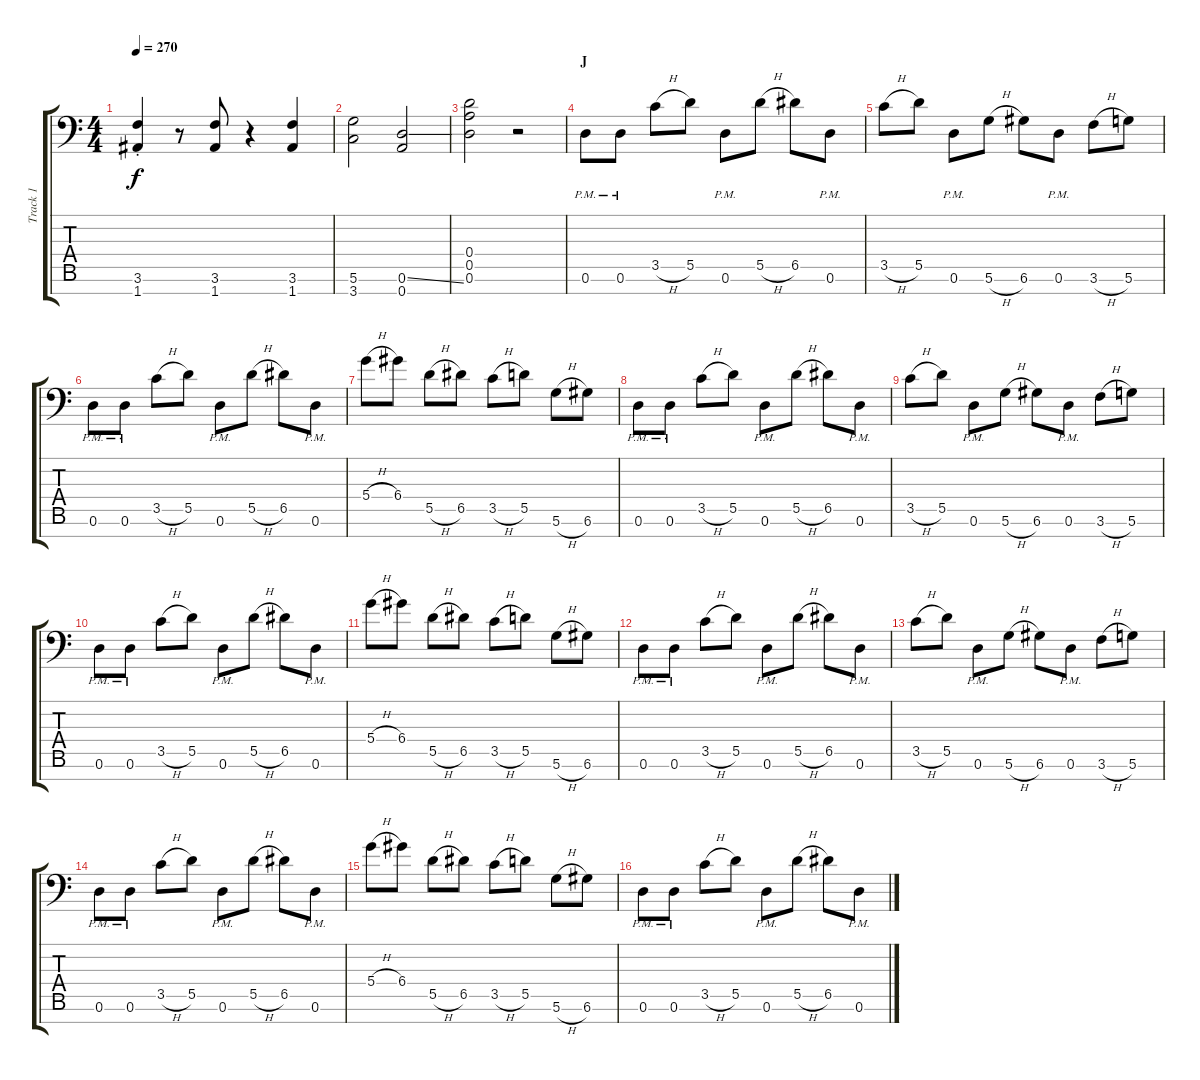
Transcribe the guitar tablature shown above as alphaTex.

\track ("Track 1" "Track 1") {instrument distortionguitar}
\staff {score tabs}
\tuning (E4 B3 G3 D3 A2 D2 A1) {hide}
\ts (4 4)
\tempo 270
\clef f4
\ks c
(3.6{st} 1.7{st}).4{dy f} r.8 (3.6 1.7).8 r.4 (3.6 1.7).4 |
(5.6 3.7).2 (0.6{ss} 0.7).2 |
(0.4 0.5 0.6).2 r.2 |
\section ("" "J")
0.6{pm}.8 0.6{pm}.8 3.5{h}.8 5.5.8 0.6{pm}.8 5.5{h}.8 6.5.8 0.6{pm}.8 |
3.5{h}.8 5.5.8 0.6{pm}.8 5.6{h}.8 6.6.8 0.6{pm}.8 3.6{h}.8 5.6.8 |
0.6{pm}.8 0.6{pm}.8 3.5{h}.8 5.5.8 0.6{pm}.8 5.5{h}.8 6.5.8 0.6{pm}.8 |
5.4{h}.8 6.4.8 5.5{h}.8 6.5.8 3.5{h}.8 5.5.8 5.6{h}.8 6.6.8 |
0.6{pm}.8 0.6{pm}.8 3.5{h}.8 5.5.8 0.6{pm}.8 5.5{h}.8 6.5.8 0.6{pm}.8 |
3.5{h}.8 5.5.8 0.6{pm}.8 5.6{h}.8 6.6.8 0.6{pm}.8 3.6{h}.8 5.6.8 |
0.6{pm}.8 0.6{pm}.8 3.5{h}.8 5.5.8 0.6{pm}.8 5.5{h}.8 6.5.8 0.6{pm}.8 |
5.4{h}.8 6.4.8 5.5{h}.8 6.5.8 3.5{h}.8 5.5.8 5.6{h}.8 6.6.8 |
0.6{pm}.8 0.6{pm}.8 3.5{h}.8 5.5.8 0.6{pm}.8 5.5{h}.8 6.5.8 0.6{pm}.8 |
3.5{h}.8 5.5.8 0.6{pm}.8 5.6{h}.8 6.6.8 0.6{pm}.8 3.6{h}.8 5.6.8 |
0.6{pm}.8 0.6{pm}.8 3.5{h}.8 5.5.8 0.6{pm}.8 5.5{h}.8 6.5.8 0.6{pm}.8 |
5.4{h}.8 6.4.8 5.5{h}.8 6.5.8 3.5{h}.8 5.5.8 5.6{h}.8 6.6.8 |
0.6{pm}.8 0.6{pm}.8 3.5{h}.8 5.5.8 0.6{pm}.8 5.5{h}.8 6.5.8 0.6{pm}.8
